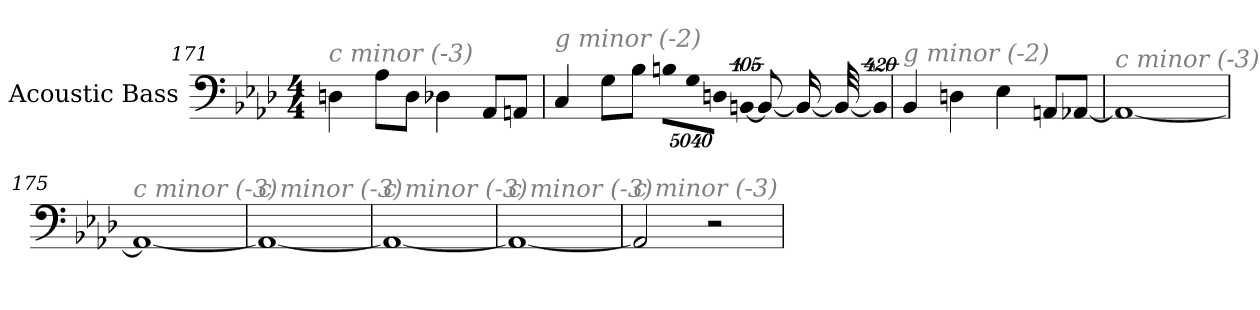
**kern
*part1
*staff1
*I"Acoustic Bass
*clefF4
*ITrd7c12
*k[b-e-a-d-]
*A-:
*M4/4
=171
!LO:TX:i:color=#808080:t=c minor (-3)
4DDn
8AA-L
8DDJ
4DD-X
8AAA-L
8AAAnJ
=172
!LO:TX:i:color=#808080:t=g minor (-2)
4CC
8GGL
8BB-J
!LO:N:vis=8
40320%3347BBnL
!LO:N:vis=8
40320%3347GG
!LO:N:vis=8
40320%3347DDnJ
!LO:N:vis=1024
[13440%13BBBn
8BBB_
16BBB_
32BBB_
!LO:N:vis=1024%31
13440%407BBB]
=173
!LO:TX:i:color=#808080:t=g minor (-2)
4BBB-
4DDn
4EE-
8AAAnL
[8AAA-XJ
=174
!LO:TX:i:color=#808080:t=c minor (-3)
1AAA-_
=175
!LO:TX:i:color=#808080:t=c minor (-3)
1AAA-_
=176
!LO:TX:i:color=#808080:t=c minor (-3)
1AAA-_
=177
!LO:TX:i:color=#808080:t=c minor (-3)
1AAA-_
=178
!LO:TX:i:color=#808080:t=c minor (-3)
1AAA-_
=179
!LO:TX:i:color=#808080:t=c minor (-3)
2AAA-]
2r
=
*-
